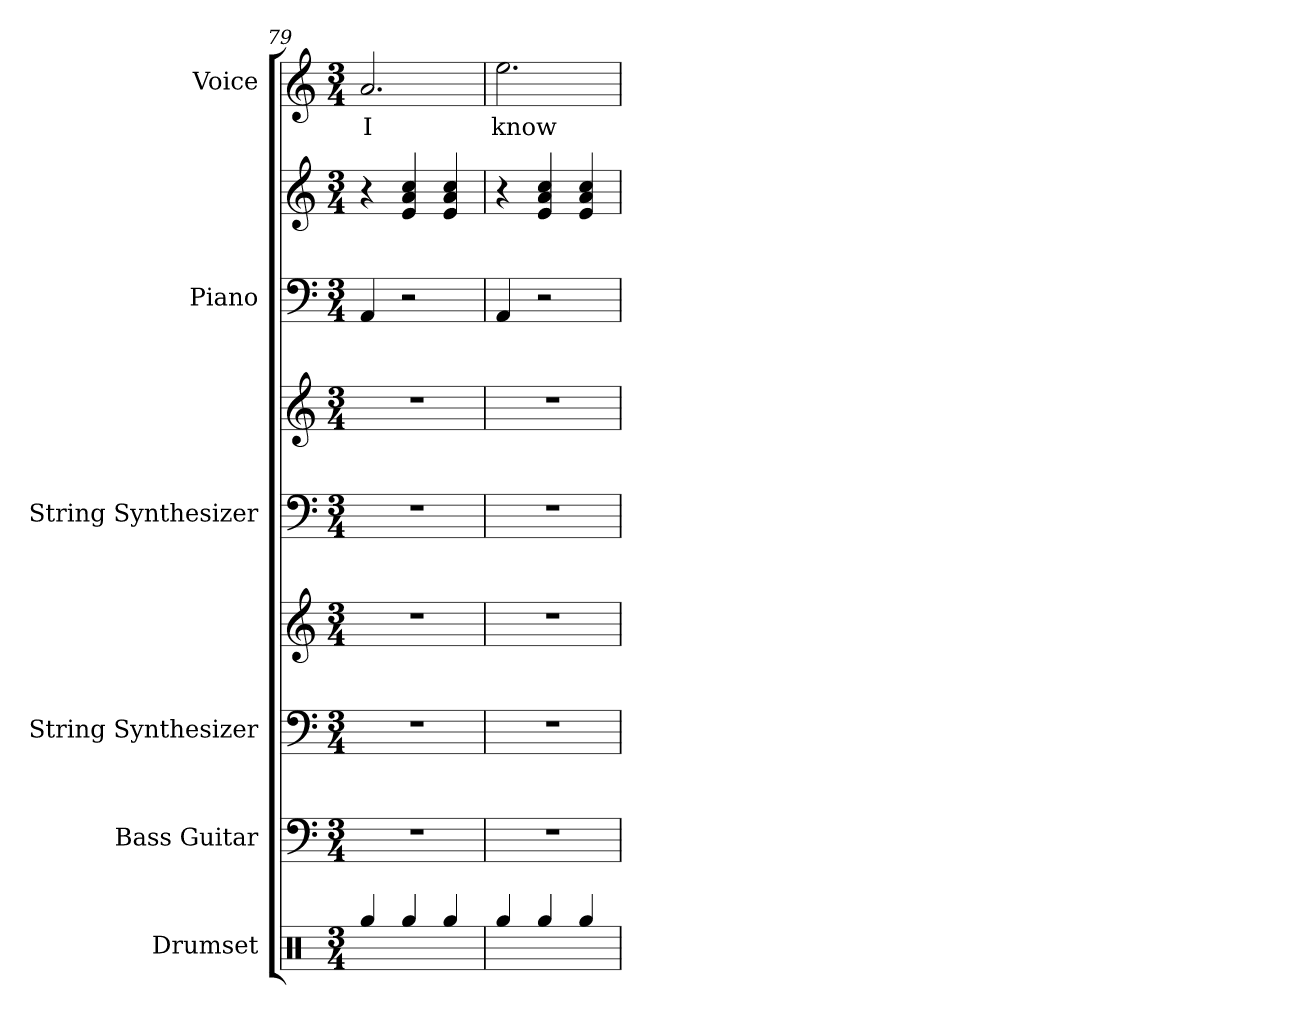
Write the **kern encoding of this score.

**kern	**kern	**kern	**kern	**kern	**kern	**kern	**kern	**kern	**text
*part6	*part5	*part4	*part4	*part3	*part3	*part2	*part2	*part1	*part1
*staff9	*staff8	*staff7	*staff6	*staff5	*staff4	*staff3	*staff2	*staff1	*staff1
*I"Drumset	*I"Bass Guitar	*I"String Synthesizer	*	*I"String Synthesizer	*	*I"Piano	*	*I"Voice	*
*I'D. Set	*I'B. Guit.	*I'Synth.	*	*I'Synth.	*	*I'Pno.	*	*I'Vo.	*
*clefX	*clefF4	*clefF4	*clefG2	*clefF4	*clefG2	*clefF4	*clefG2	*clefG2	*
*	*ITrd7c12	*	*	*	*	*	*	*	*
*k[]	*k[]	*k[]	*k[]	*k[]	*k[]	*k[]	*k[]	*k[]	*
*M3/4	*M3/4	*M3/4	*M3/4	*M3/4	*M3/4	*M3/4	*M3/4	*M3/4	*
=79	=79	=79	=79	=79	=79	=79	=79	=79	=79
!	!	!	!	!	!	!	!	!	!LO:LY:b
4Rgg/	2.r	2.r	2.r	2.r	2.r	4AA/	4r	2.a/	I
4Rgg/	.	.	.	.	.	2r	4e/ 4a/ 4cc/	.	.
4Rgg/	.	.	.	.	.	.	4e/ 4a/ 4cc/	.	.
=80	=80	=80	=80	=80	=80	=80	=80	=80	=80
!	!	!	!	!	!	!	!	!	!LO:LY:b
4Rgg/	2.r	2.r	2.r	2.r	2.r	4AA/	4r	2.ee\	know
4Rgg/	.	.	.	.	.	2r	4e/ 4a/ 4cc/	.	.
4Rgg/	.	.	.	.	.	.	4e/ 4a/ 4cc/	.	.
=	=	=	=	=	=	=	=	=	=
*-	*-	*-	*-	*-	*-	*-	*-	*-	*-
